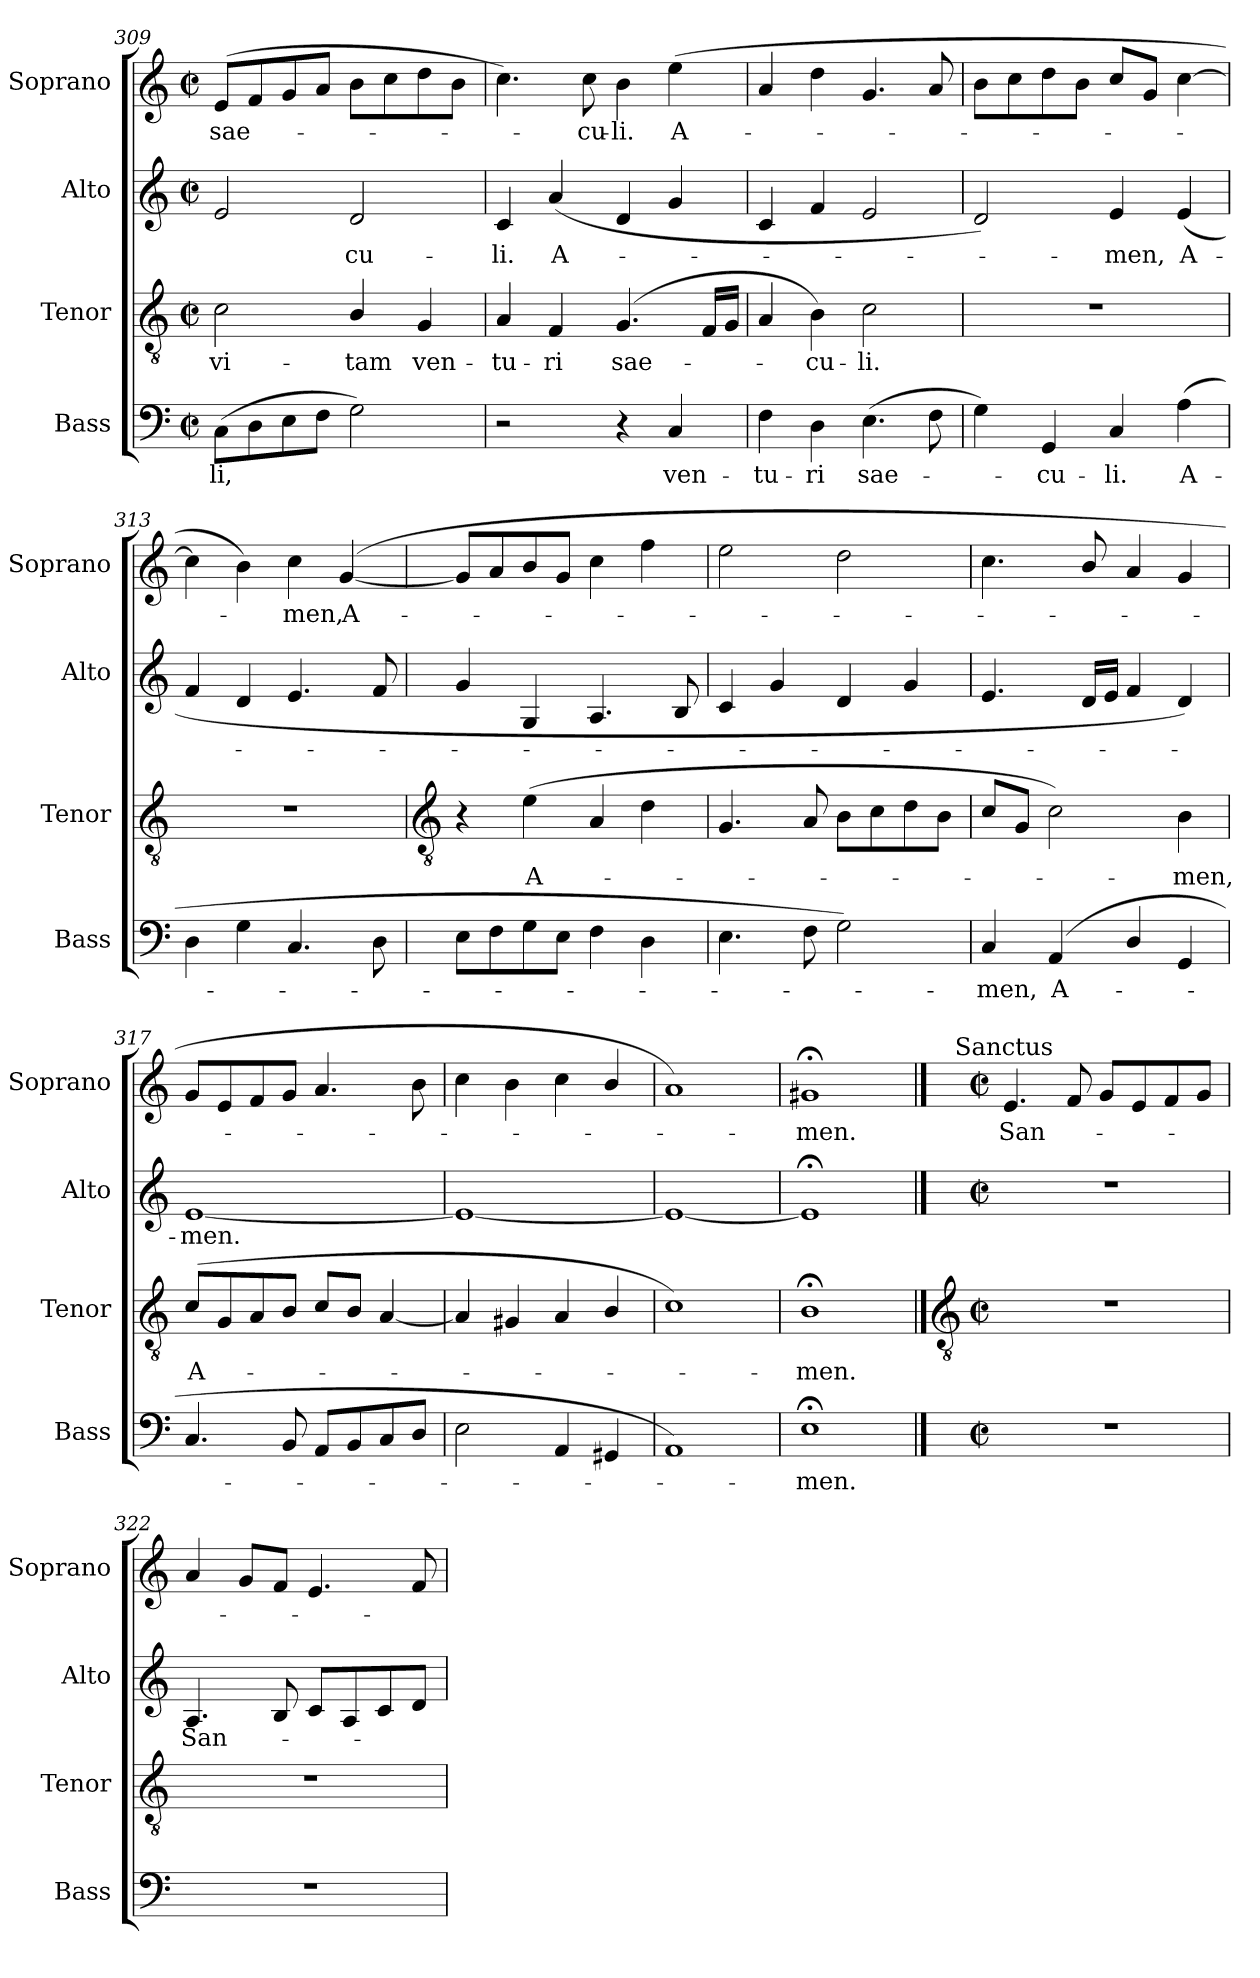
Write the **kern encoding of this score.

**kern	**text	**kern	**text	**kern	**text	**kern	**text
*part4	*part4	*part3	*part3	*part2	*part2	*part1	*part1
*staff4	*staff4	*staff3	*staff3	*staff2	*staff2	*staff1	*staff1
*I"Bass	*	*I"Tenor	*	*I"Alto	*	*I"Soprano	*
*I'Bass	*	*I'Tenor	*	*I'Alto	*	*I'Soprano	*
*clefF4	*	*clefGv2	*	*clefG2	*	*clefG2	*
*k[]	*	*k[]	*	*k[]	*	*k[]	*
*C:	*	*C:	*	*C:	*	*C:	*
*M2/2	*	*M2/2	*	*M2/2	*	*M2/2	*
*met(c|)	*	*met(c|)	*	*met(c|)	*	*met(c|)	*
=309	=309	=309	=309	=309	=309	=309	=309
!	!LO:LY:b	!	!LO:LY:b	!	!	!	!LO:LY:b
(>8CL	li,	2c	vi-	2e	.	(<8eL	sae-
8D	.	.	.	.	.	8f	.
8E	.	.	.	.	.	8g	.
8FJ	.	.	.	.	.	8aJ	.
!	!	!	!LO:LY:b	!	!LO:LY:b	!	!
2G)	.	4B/	-tam	2d	cu-	8bL	.
.	.	.	.	.	.	8cc	.
!	!	!	!LO:LY:b	!	!	!	!
.	.	4G	ven-	.	.	8dd	.
.	.	.	.	.	.	8bJ	.
=310	=310	=310	=310	=310	=310	=310	=310
!	!	!	!LO:LY:b	!	!LO:LY:b	!	!
2r	.	4A	-tu-	4c	-li.	4.cc)	.
!	!	!	!LO:LY:b	!	!LO:LY:b	!	!
.	.	4F	-ri	(<4a	A-	.	.
!	!	!	!	!	!	!	!LO:LY:b
.	.	.	.	.	.	8cc	cu-
!	!	!	!LO:LY:b	!	!	!	!LO:LY:b
4r	.	(<4.G	sae-	4d	.	4b	-li.
!	!LO:LY:b	!	!	!	!	!	!LO:LY:b
4C	ven-	.	.	4g	.	(>4ee	A-
.	.	16FLL	.	.	.	.	.
.	.	16GJJ	.	.	.	.	.
=311	=311	=311	=311	=311	=311	=311	=311
!	!LO:LY:b	!	!	!	!	!	!
4F	-tu-	4A	.	4c	.	4a	.
!	!LO:LY:b	!	!LO:LY:b	!	!	!	!
4D	-ri	4B)	cu-	4f	.	4dd	.
!	!LO:LY:b	!	!LO:LY:b	!	!	!	!
(>4.E	sae-	2c	-li.	2e	.	4.g	.
8F	.	.	.	.	.	8a	.
=312	=312	=312	=312	=312	=312	=312	=312
4G)	.	1r	.	2d)	.	8bL	.
.	.	.	.	.	.	8cc	.
!	!LO:LY:b	!	!	!	!	!	!
4GG	cu-	.	.	.	.	8dd	.
.	.	.	.	.	.	8bJ	.
!	!LO:LY:b	!	!	!	!LO:LY:b	!	!
4C	-li.	.	.	4e	men,	8ccL	.
.	.	.	.	.	.	8gJ	.
!	!LO:LY:b	!	!	!	!LO:LY:b	!	!
(>4A	A-	.	.	(<4e	A-	[4cc	.
=313	=313	=313	=313	=313	=313	=313	=313
4D	.	1r	.	4f	.	4cc]	.
4G	.	.	.	4d	.	4b)	.
!	!	!	!	!	!	!	!LO:LY:b
4.C	.	.	.	4.e	.	4cc	men,
!	!	!	!	!	!	!	!LO:LY:b
.	.	.	.	.	.	(<[4g	A-
8D	.	.	.	8f	.	.	.
!!LO:LB:g=z
=314	=314	=314	=314	=314	=314	=314	=314
*	*	*clefGv2	*	*	*	*	*
8EL	.	4r	.	4g	.	8gL]	.
8F	.	.	.	.	.	8a	.
!	!	!	!LO:LY:b	!	!	!	!
8G	.	(>4e	A-	4G	.	8b	.
8EJ	.	.	.	.	.	8gJ	.
4F	.	4A	.	4.A	.	4cc	.
4D	.	4d	.	.	.	4ff	.
.	.	.	.	8B	.	.	.
=315	=315	=315	=315	=315	=315	=315	=315
4.E	.	4.G	.	4c	.	2ee	.
.	.	.	.	4g	.	.	.
8F	.	8A	.	.	.	.	.
2G)	.	8BL	.	4d	.	2dd	.
.	.	8c	.	.	.	.	.
.	.	8d	.	4g	.	.	.
.	.	8BJ	.	.	.	.	.
=316	=316	=316	=316	=316	=316	=316	=316
!	!LO:LY:b	!	!	!	!	!	!
4C	men,	8cL	.	4.e	.	4.cc	.
.	.	8GJ	.	.	.	.	.
!	!LO:LY:b	!	!	!	!	!	!
(<4AA	A-	2c)	.	.	.	.	.
.	.	.	.	16dLL	.	8b/	.
.	.	.	.	16eJJ	.	.	.
4D/	.	.	.	4f	.	4a	.
!	!	!	!LO:LY:b	!	!	!	!
4GG	.	4B	men,	4d)	.	4g	.
=317	=317	=317	=317	=317	=317	=317	=317
!	!	!	!LO:LY:b	!	!LO:LY:b	!	!
4.C	.	(<8cL	A-	[1e	men.	8gL	.
.	.	8G	.	.	.	8e	.
.	.	8A	.	.	.	8f	.
8BB	.	8BJ	.	.	.	8gJ	.
8AAL	.	8c/L	.	.	.	4.a	.
8BB	.	8B/J	.	.	.	.	.
8C	.	[4A	.	.	.	.	.
8DJ	.	.	.	.	.	8b	.
=318	=318	=318	=318	=318	=318	=318	=318
2E	.	4A]	.	1e_	.	4cc	.
.	.	4G#X	.	.	.	4b	.
4AA	.	4A	.	.	.	4cc	.
4GG#X	.	4B/	.	.	.	4b/	.
=319	=319	=319	=319	=319	=319	=319	=319
1AA)	.	1c)	.	1e_	.	1a)	.
=320	=320	=320	=320	=320	=320	=320	=320
!	!LO:LY:b	!	!LO:LY:b	!	!	!	!LO:LY:b
1E;<	men.	1B;<	men.	1e;<]	.	1g#X;<	men.
!!LO:LB:g=z
==321	==321	==321	==321	==321	==321	==321	==321
*	*	*clefGv2	*	*	*	*	*
*M2/2	*	*M2/2	*	*M2/2	*	*M2/2	*
*met(c|)	*	*met(c|)	*	*met(c|)	*	*met(c|)	*
!	!	!	!	!	!	!LO:TX:a:cj:t=Sanctus	!
!	!	!	!	!	!	!	!LO:LY:b
1r	.	1r	.	1r	.	4.e	San-
.	.	.	.	.	.	8f	.
.	.	.	.	.	.	8gL	.
.	.	.	.	.	.	8e	.
.	.	.	.	.	.	8f	.
.	.	.	.	.	.	8gJ	.
=322	=322	=322	=322	=322	=322	=322	=322
!	!	!	!	!	!LO:LY:b	!	!
1r	.	1r	.	4.A	San-	4a	.
.	.	.	.	.	.	8gL	.
.	.	.	.	8B	.	8fJ	.
.	.	.	.	8cL	.	4.e	.
.	.	.	.	8A	.	.	.
.	.	.	.	8c	.	.	.
.	.	.	.	8dJ	.	8f	.
=	=	=	=	=	=	=	=
*-	*-	*-	*-	*-	*-	*-	*-
